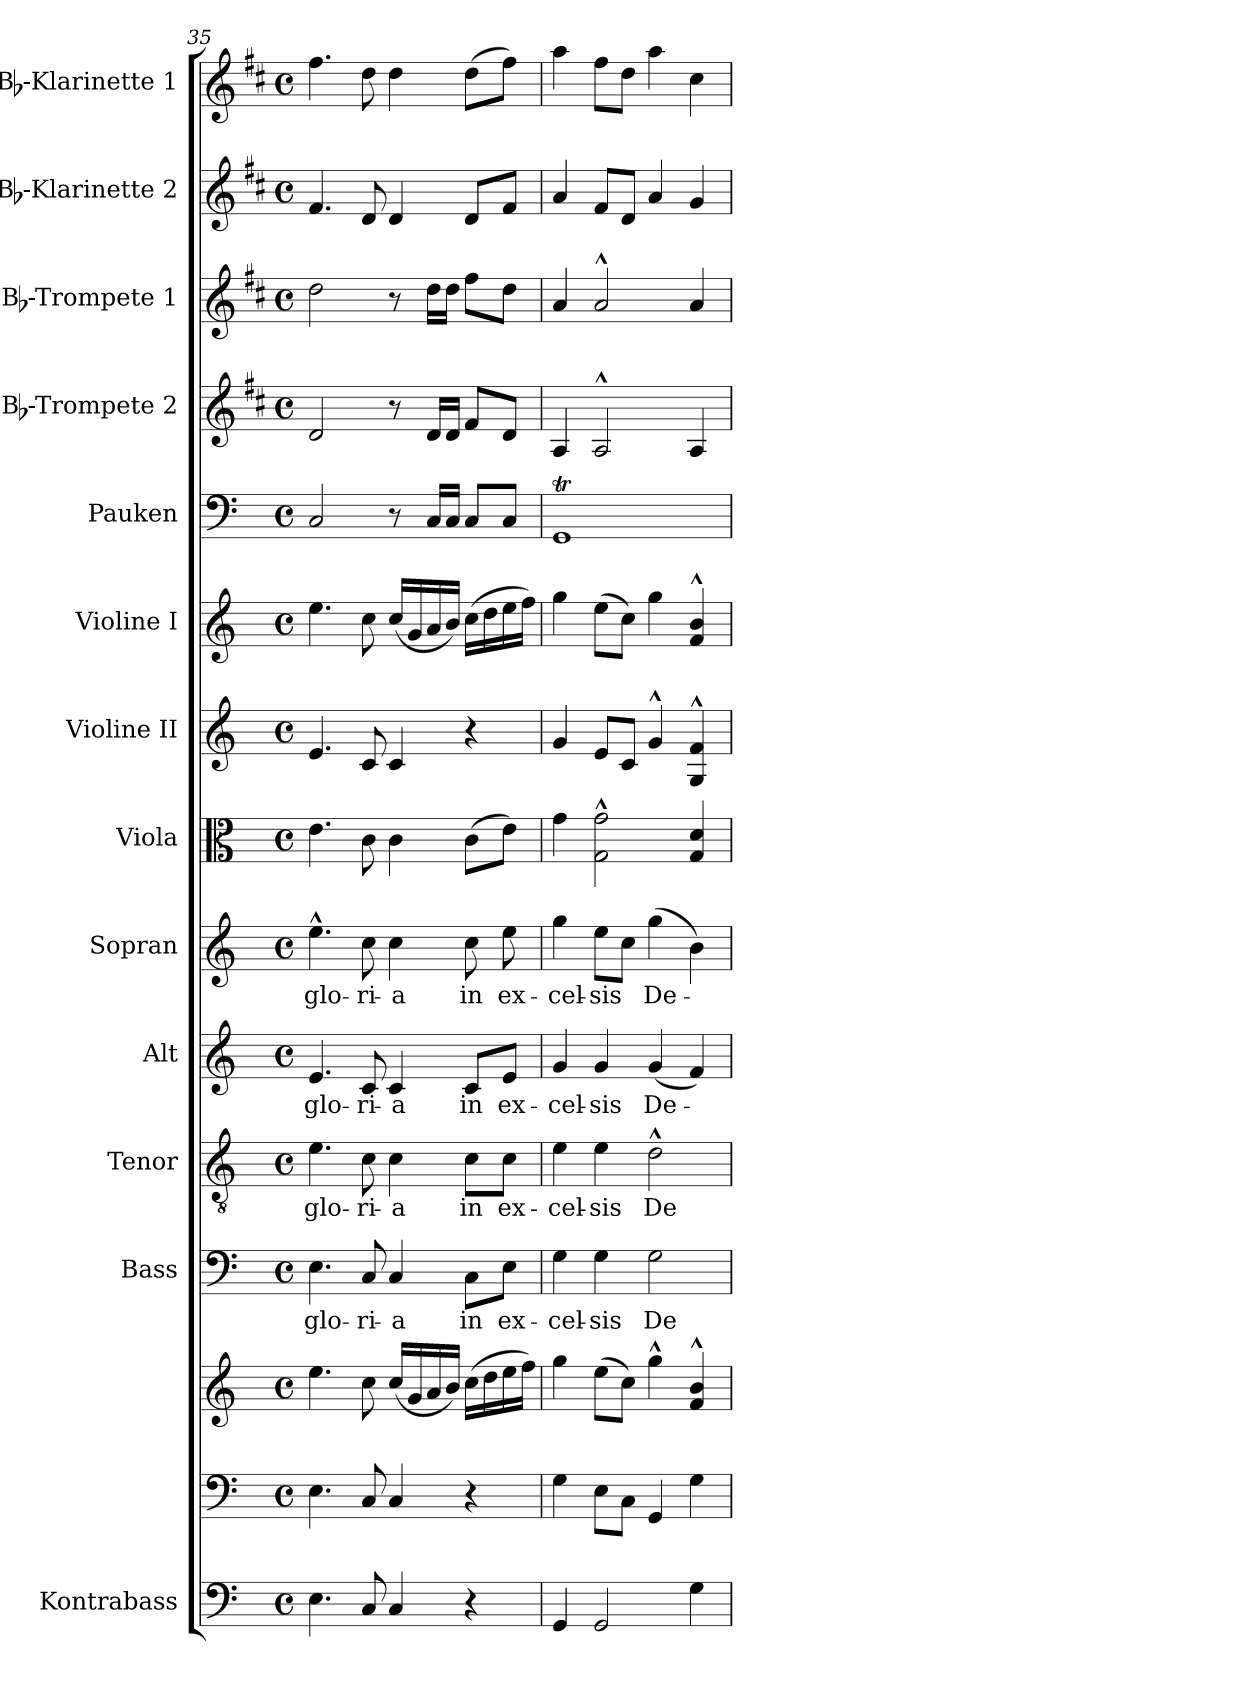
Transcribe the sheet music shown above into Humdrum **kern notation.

**kern	**kern	**kern	**kern	**text	**kern	**text	**kern	**text	**kern	**text	**kern	**kern	**kern	**kern	**kern	**kern	**kern	**kern
*part14	*part13	*part13	*part12	*part12	*part11	*part11	*part10	*part10	*part9	*part9	*part8	*part7	*part6	*part5	*part4	*part3	*part2	*part1
*staff15	*staff14	*staff13	*staff12	*staff12	*staff11	*staff11	*staff10	*staff10	*staff9	*staff9	*staff8	*staff7	*staff6	*staff5	*staff4	*staff3	*staff2	*staff1
*I"Kontrabass	*	*	*I"Bass	*	*I"Tenor	*	*I"Alt	*	*I"Sopran	*	*I"Viola	*I"Violine II	*I"Violine I	*I"Pauken	*I"Bb-Trompete 2	*I"Bb-Trompete 1	*I"Bb-Klarinette 2	*I"Bb-Klarinette 1
*I'Kb.	*	*	*I'B.	*	*I'T.	*	*I'A.	*	*I'S.	*	*I'Vla.	*I'Vl. II	*I'Vl. I	*I'Pk.	*I'Bb Trp. 2	*I'Bb Trp. 1	*I'Bb Kl. 2	*I'Bb Kl. 1
*clefF4	*clefF4	*clefG2	*clefF4	*	*clefGv2	*	*clefG2	*	*clefG2	*	*clefC3	*clefG2	*clefG2	*clefF4	*clefG2	*clefG2	*clefG2	*clefG2
*ITrd7c12	*	*	*	*	*	*	*	*	*	*	*	*	*	*	*ITrd1c2	*ITrd1c2	*ITrd1c2	*ITrd1c2
*k[]	*k[]	*k[]	*k[]	*	*k[]	*	*k[]	*	*k[]	*	*k[]	*k[]	*k[]	*k[]	*k[]	*k[]	*k[]	*k[]
*C:	*C:	*C:	*C:	*	*C:	*	*C:	*	*C:	*	*C:	*C:	*C:	*C:	*C:	*C:	*C:	*C:
*M4/4	*M4/4	*M4/4	*M4/4	*	*M4/4	*	*M4/4	*	*M4/4	*	*M4/4	*M4/4	*M4/4	*M4/4	*M4/4	*M4/4	*M4/4	*M4/4
*met(c)	*met(c)	*met(c)	*met(c)	*	*met(c)	*	*met(c)	*	*met(c)	*	*met(c)	*met(c)	*met(c)	*met(c)	*met(c)	*met(c)	*met(c)	*met(c)
=35	=35	=35	=35	=35	=35	=35	=35	=35	=35	=35	=35	=35	=35	=35	=35	=35	=35	=35
!	!	!	!	!LO:LY:b	!	!LO:LY:b	!	!LO:LY:b	!	!LO:LY:b	!	!	!	!	!	!	!	!
4.EE\	4.E\	4.ee\	4.E\	glo-	4.e\	glo-	4.e/	glo-	4.ee^^>\	glo-	4.e\	4.e/	4.ee\	2C/	2c/	2cc\	4.e/	4.ee\
!	!	!	!	!LO:LY:b	!	!LO:LY:b	!	!LO:LY:b	!	!LO:LY:b	!	!	!	!	!	!	!	!
8CC/	8C/	8cc\	8C/	-ri-	8c\	-ri-	8c/	-ri-	8cc\	-ri-	8c\	8c/	8cc\	.	.	.	8c/	8cc\
!	!	!	!	!LO:LY:b	!	!LO:LY:b	!	!LO:LY:b	!	!LO:LY:b	!	!	!	!	!	!	!	!
4CC/	4C/	(<16cc/LL	4C/	-a	4c\	-a	4c/	-a	4cc\	-a	4c\	4c/	(<16cc/LL	8r	8r	8r	4c/	4cc\
.	.	16g/	.	.	.	.	.	.	.	.	.	.	16g/	.	.	.	.	.
.	.	16a/	.	.	.	.	.	.	.	.	.	.	16a/	16C/LL	16c/LL	16cc\LL	.	.
.	.	16b/JJ)	.	.	.	.	.	.	.	.	.	.	16b/JJ)	16C/JJ	16c/JJ	16cc\JJ	.	.
!	!	!	!	!LO:LY:b	!	!LO:LY:b	!	!LO:LY:b	!	!LO:LY:b	!	!	!	!	!	!	!	!
4r	4r	(>16cc\LL	8C\L	in	8c\L	in	8c/L	in	8cc\	in	(>8c\L	4r	(>16cc\LL	8C/L	8e/L	8ee\L	8c/L	(>8cc\L
.	.	16dd\	.	.	.	.	.	.	.	.	.	.	16dd\	.	.	.	.	.
!	!	!	!	!LO:LY:b	!	!LO:LY:b	!	!LO:LY:b	!	!LO:LY:b	!	!	!	!	!	!	!	!
.	.	16ee\	8E\J	ex-	8c\J	ex-	8e/J	ex-	8ee\	ex-	8e\J)	.	16ee\	8C/J	8c/J	8cc\J	8e/J	8ee\J)
.	.	16ff\JJ)	.	.	.	.	.	.	.	.	.	.	16ff\JJ)	.	.	.	.	.
=36	=36	=36	=36	=36	=36	=36	=36	=36	=36	=36	=36	=36	=36	=36	=36	=36	=36	=36
!	!	!	!	!LO:LY:b	!	!LO:LY:b	!	!LO:LY:b	!	!LO:LY:b	!	!	!	!	!	!	!	!
4GGG/	4G\	4gg\	4G\	-cel-	4e\	-cel-	4g/	-cel-	4gg\	-cel-	4g\	4g/	4gg\	1GGT	4G/	4g/	4g/	4gg\
!	!	!	!	!LO:LY:b	!	!LO:LY:b	!	!LO:LY:b	!	!LO:LY:b	!	!	!	!	!	!	!	!
2GGG/	8E\L	(>8ee\L	4G\	-sis	4e\	-sis	4g/	-sis	8ee\L	-sis	2G\^^> 2g\^^>	8e/L	(>8ee\L	.	2G^^>/	2g^^>/	8e/L	8ee\L
.	8C\J	8cc\J)	.	.	.	.	.	.	8cc\J	.	.	8c/J	8cc\J)	.	.	.	8c/J	8cc\J
!	!	!	!	!LO:LY:b	!	!LO:LY:b	!	!LO:LY:b	!	!LO:LY:b	!	!	!	!	!	!	!	!
.	4GG/	4gg^^>\	2G\	De-	2d^^>\	De-	(<4g/	De-	(>4gg\	De-	.	4g^^>/	4gg\	.	.	.	4g/	4gg\
4GG\	4G\	4f/^^> 4b/^^>	.	.	.	.	4f/)	.	4b\)	.	4G/ 4d/	4G/^^> 4f/^^>	4f/^^> 4b/^^>	.	4G/	4g/	4f/	4b\
=	=	=	=	=	=	=	=	=	=	=	=	=	=	=	=	=	=	=
*-	*-	*-	*-	*-	*-	*-	*-	*-	*-	*-	*-	*-	*-	*-	*-	*-	*-	*-
